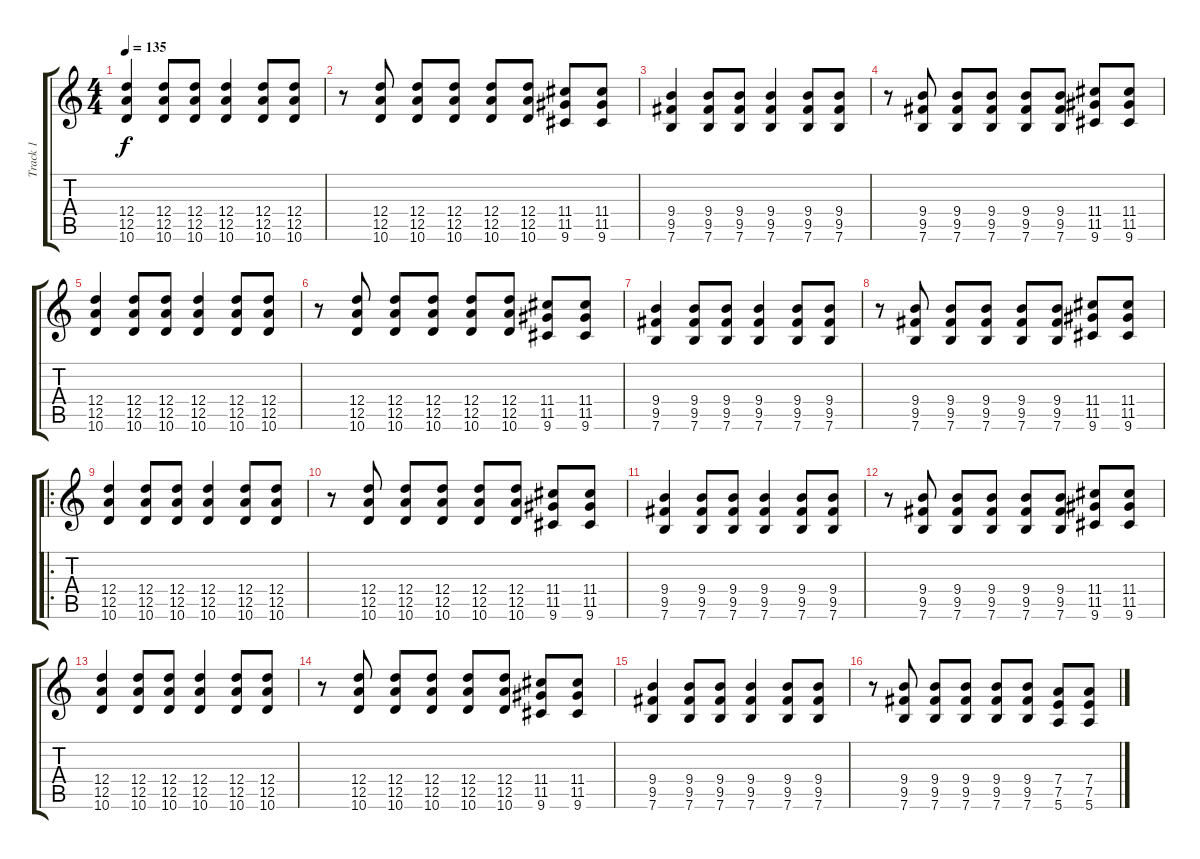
\track ("Track 1" "Track 1") {instrument distortionguitar}
\staff {score tabs}
\tuning (E4 B3 G3 D3 A2 E2) {hide}
\ts (4 4)
\tempo 135
\clef g2
\ks c
(12.4 12.5 10.6).4{dy f instrument distortionguitar} (12.4 12.5 10.6).8 (12.4 12.5 10.6).8 (12.4 12.5 10.6).4 (12.4 12.5 10.6).8 (12.4 12.5 10.6).8 |
r.8 (12.4 12.5 10.6).8 (12.4 12.5 10.6).8 (12.4 12.5 10.6).8 (12.4 12.5 10.6).8 (12.4 12.5 10.6).8 (11.4 11.5 9.6).8 (11.4 11.5 9.6).8 |
(9.4 9.5 7.6).4 (9.4 9.5 7.6).8 (9.4 9.5 7.6).8 (9.4 9.5 7.6).4 (9.4 9.5 7.6).8 (9.4 9.5 7.6).8 |
r.8 (9.4 9.5 7.6).8 (9.4 9.5 7.6).8 (9.4 9.5 7.6).8 (9.4 9.5 7.6).8 (9.4 9.5 7.6).8 (11.4 11.5 9.6).8 (11.4 11.5 9.6).8 |
(12.4 12.5 10.6).4 (12.4 12.5 10.6).8 (12.4 12.5 10.6).8 (12.4 12.5 10.6).4 (12.4 12.5 10.6).8 (12.4 12.5 10.6).8 |
r.8 (12.4 12.5 10.6).8 (12.4 12.5 10.6).8 (12.4 12.5 10.6).8 (12.4 12.5 10.6).8 (12.4 12.5 10.6).8 (11.4 11.5 9.6).8 (11.4 11.5 9.6).8 |
(9.4 9.5 7.6).4 (9.4 9.5 7.6).8 (9.4 9.5 7.6).8 (9.4 9.5 7.6).4 (9.4 9.5 7.6).8 (9.4 9.5 7.6).8 |
r.8 (9.4 9.5 7.6).8 (9.4 9.5 7.6).8 (9.4 9.5 7.6).8 (9.4 9.5 7.6).8 (9.4 9.5 7.6).8 (11.4 11.5 9.6).8 (11.4 11.5 9.6).8 |
\ro
(12.4 12.5 10.6).4 (12.4 12.5 10.6).8 (12.4 12.5 10.6).8 (12.4 12.5 10.6).4 (12.4 12.5 10.6).8 (12.4 12.5 10.6).8 |
r.8 (12.4 12.5 10.6).8 (12.4 12.5 10.6).8 (12.4 12.5 10.6).8 (12.4 12.5 10.6).8 (12.4 12.5 10.6).8 (11.4 11.5 9.6).8 (11.4 11.5 9.6).8 |
(9.4 9.5 7.6).4 (9.4 9.5 7.6).8 (9.4 9.5 7.6).8 (9.4 9.5 7.6).4 (9.4 9.5 7.6).8 (9.4 9.5 7.6).8 |
r.8 (9.4 9.5 7.6).8 (9.4 9.5 7.6).8 (9.4 9.5 7.6).8 (9.4 9.5 7.6).8 (9.4 9.5 7.6).8 (11.4 11.5 9.6).8 (11.4 11.5 9.6).8 |
(12.4 12.5 10.6).4 (12.4 12.5 10.6).8 (12.4 12.5 10.6).8 (12.4 12.5 10.6).4 (12.4 12.5 10.6).8 (12.4 12.5 10.6).8 |
r.8 (12.4 12.5 10.6).8 (12.4 12.5 10.6).8 (12.4 12.5 10.6).8 (12.4 12.5 10.6).8 (12.4 12.5 10.6).8 (11.4 11.5 9.6).8 (11.4 11.5 9.6).8 |
(9.4 9.5 7.6).4 (9.4 9.5 7.6).8 (9.4 9.5 7.6).8 (9.4 9.5 7.6).4 (9.4 9.5 7.6).8 (9.4 9.5 7.6).8 |
r.8 (9.4 9.5 7.6).8 (9.4 9.5 7.6).8 (9.4 9.5 7.6).8 (9.4 9.5 7.6).8 (9.4 9.5 7.6).8 (7.4 7.5 5.6).8 (7.4 7.5 5.6).8
